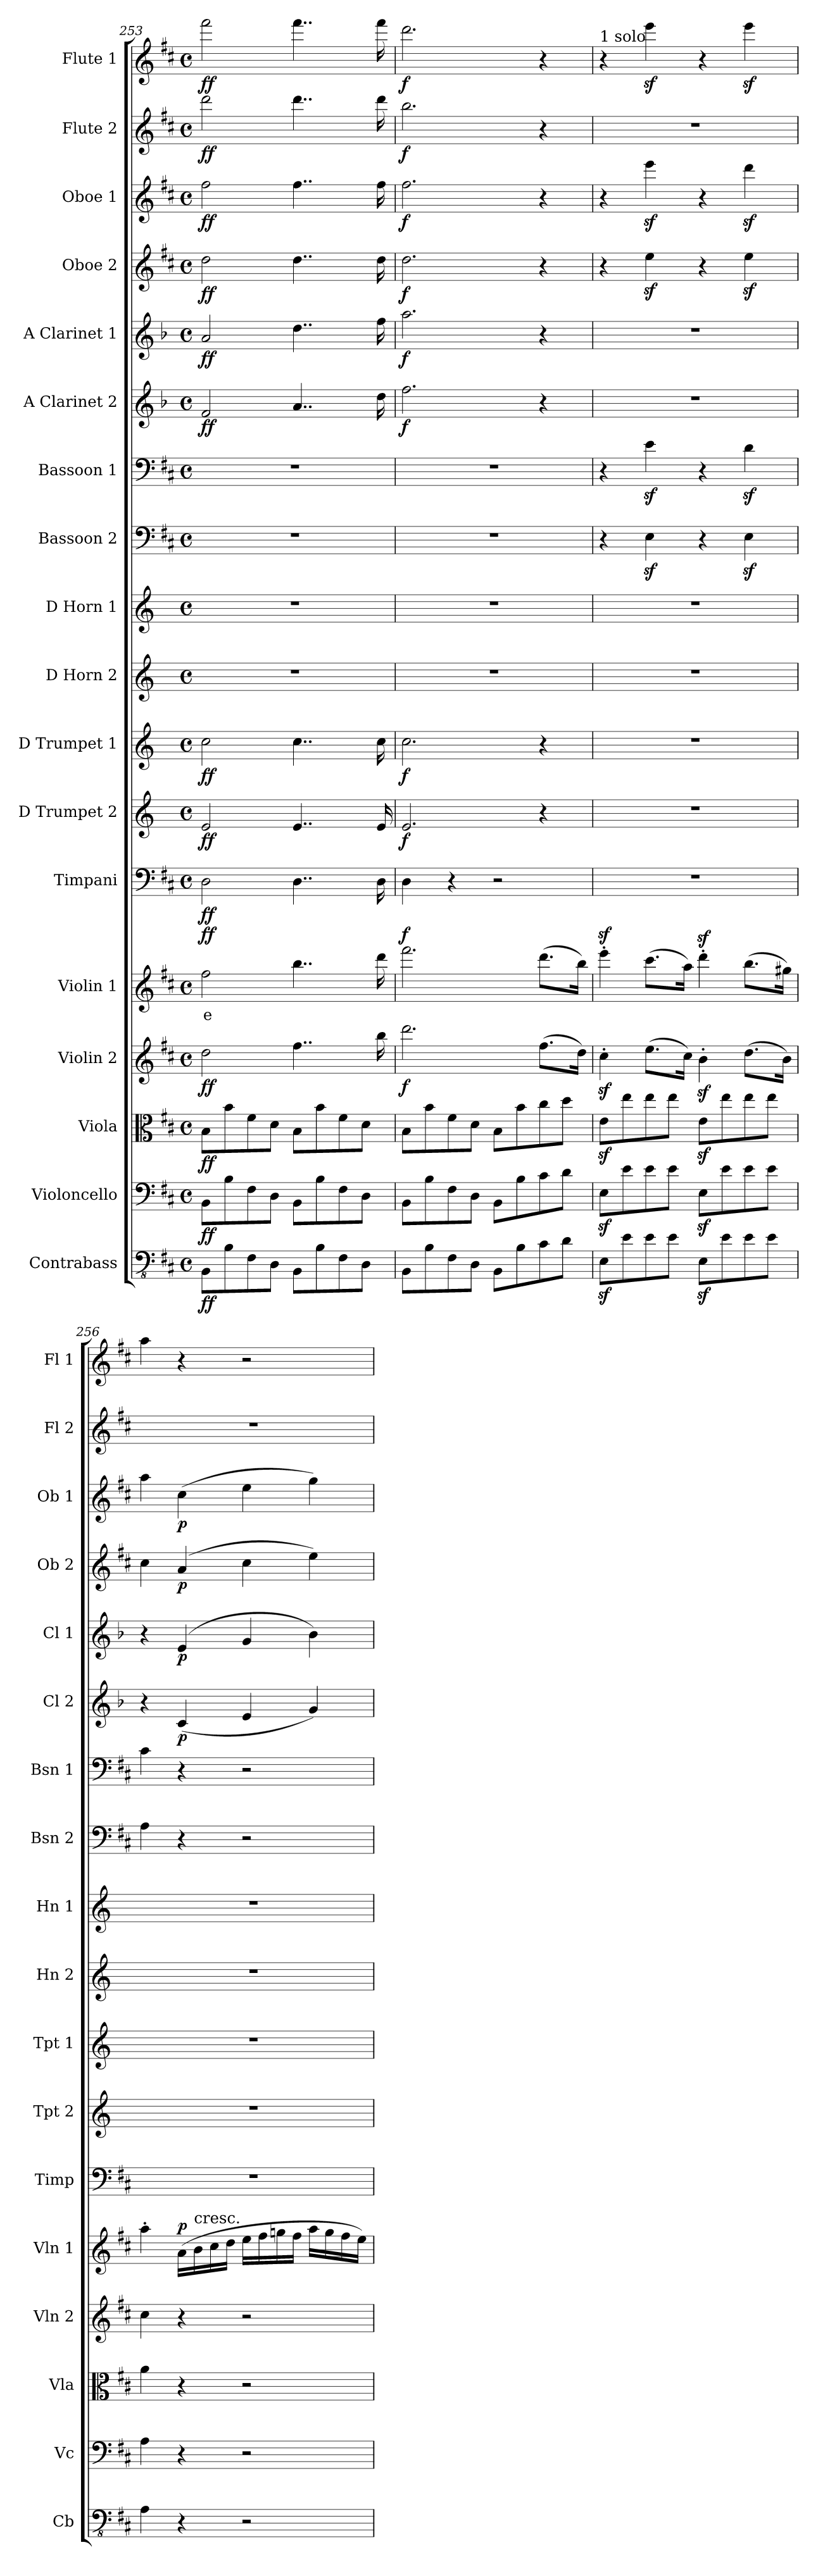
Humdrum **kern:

**kern	**dynam	**kern	**dynam	**kern	**dynam	**kern	**dynam	**kern	**text	**dynam	**kern	**dynam	**kern	**dynam	**kern	**dynam	**kern	**kern	**kern	**kern	**kern	**dynam	**kern	**dynam	**kern	**dynam	**kern	**dynam	**kern	**dynam	**kern	**dynam
*part18	*part18	*part17	*part17	*part16	*part16	*part15	*part15	*part14	*part14	*part14	*part13	*part13	*part12	*part12	*part11	*part11	*part10	*part9	*part8	*part7	*part6	*part6	*part5	*part5	*part4	*part4	*part3	*part3	*part2	*part2	*part1	*part1
*staff18	*staff18	*staff17	*staff17	*staff16	*staff16	*staff15	*staff15	*staff14	*staff14	*staff14	*staff13	*staff13	*staff12	*staff12	*staff11	*staff11	*staff10	*staff9	*staff8	*staff7	*staff6	*staff6	*staff5	*staff5	*staff4	*staff4	*staff3	*staff3	*staff2	*staff2	*staff1	*staff1
*I"Contrabass	*	*I"Violoncello	*	*I"Viola	*	*I"Violin 2	*	*I"Violin 1	*	*	*I"Timpani	*	*I"D Trumpet 2	*	*I"D Trumpet 1	*	*I"D Horn 2	*I"D Horn 1	*I"Bassoon 2	*I"Bassoon 1	*I"A Clarinet 2	*	*I"A Clarinet 1	*	*I"Oboe 2	*	*I"Oboe 1	*	*I"Flute 2	*	*I"Flute 1	*
*I'Cb	*	*I'Vc	*	*I'Vla	*	*I'Vln 2	*	*I'Vln 1	*	*	*I'Timp	*	*I'Tpt 2	*	*I'Tpt 1	*	*I'Hn 2	*I'Hn 1	*I'Bsn 2	*I'Bsn 1	*I'Cl 2	*	*I'Cl 1	*	*I'Ob 2	*	*I'Ob 1	*	*I'Fl 2	*	*I'Fl 1	*
*clefFv4	*	*clefF4	*	*clefC3	*	*clefG2	*	*clefG2	*	*	*clefF4	*	*clefG2	*	*clefG2	*	*clefG2	*clefG2	*clefF4	*clefF4	*clefG2	*	*clefG2	*	*clefG2	*	*clefG2	*	*clefG2	*	*clefG2	*
*	*	*	*	*	*	*	*	*	*	*	*	*	*ITrd-1c-2	*	*ITrd-1c-2	*	*ITrd6c10	*ITrd6c10	*	*	*ITrd2c3	*	*ITrd2c3	*	*	*	*	*	*	*	*	*
*k[f#c#]	*	*k[f#c#]	*	*k[f#c#]	*	*k[f#c#]	*	*k[f#c#]	*	*	*k[f#c#]	*	*k[f#c#]	*	*k[f#c#]	*	*k[f#c#]	*k[f#c#]	*k[f#c#]	*k[f#c#]	*k[f#c#]	*	*k[f#c#]	*	*k[f#c#]	*	*k[f#c#]	*	*k[f#c#]	*	*k[f#c#]	*
*M4/4	*	*M4/4	*	*M4/4	*	*M4/4	*	*M4/4	*	*	*M4/4	*	*M4/4	*	*M4/4	*	*M4/4	*M4/4	*M4/4	*M4/4	*M4/4	*	*M4/4	*	*M4/4	*	*M4/4	*	*M4/4	*	*M4/4	*
*met(c)	*	*met(c)	*	*met(c)	*	*met(c)	*	*met(c)	*	*	*met(c)	*	*met(c)	*	*met(c)	*	*met(c)	*met(c)	*met(c)	*met(c)	*met(c)	*	*met(c)	*	*met(c)	*	*met(c)	*	*met(c)	*	*met(c)	*
=253	=253	=253	=253	=253	=253	=253	=253	=253	=253	=253	=253	=253	=253	=253	=253	=253	=253	=253	=253	=253	=253	=253	=253	=253	=253	=253	=253	=253	=253	=253	=253	=253
!	!LO:DY:b	!	!LO:DY:b	!	!LO:DY:b	!	!LO:DY:b	!	!LO:LY:b:color=#FF0000	!LO:DY:b	!	!LO:DY:b	!	!LO:DY:b	!	!LO:DY:b	!	!	!	!	!	!LO:DY:b	!	!LO:DY:b	!	!LO:DY:b	!	!LO:DY:b	!	!LO:DY:b	!	!LO:DY:b
8BBB\L	ff	8BB\L	ff	8B\L	ff	2dd\	ff	2ff#\	e	ff	2D\	ff	2f#/	ff	2dd\	ff	1r	1r	1r	1r	2d/	ff	2f#/	ff	2dd\	ff	2ff#\	ff	2ddd\	ff	2fff#\	ff
8BB\	.	8B\	.	8b\	.	.	.	.	.	.	.	.	.	.	.	.	.	.	.	.	.	.	.	.	.	.	.	.	.	.	.	.
8FF#\	.	8F#\	.	8f#\	.	.	.	.	.	.	.	.	.	.	.	.	.	.	.	.	.	.	.	.	.	.	.	.	.	.	.	.
8DD\J	.	8D\J	.	8d\J	.	.	.	.	.	.	.	.	.	.	.	.	.	.	.	.	.	.	.	.	.	.	.	.	.	.	.	.
8BBB\L	.	8BB\L	.	8B\L	.	4..ff#\	.	4..bb\	.	.	4..D\	.	4..f#/	.	4..dd\	.	.	.	.	.	4..f#/	.	4..b\	.	4..dd\	.	4..ff#\	.	4..ddd\	.	4..fff#\	.
8BB\	.	8B\	.	8b\	.	.	.	.	.	.	.	.	.	.	.	.	.	.	.	.	.	.	.	.	.	.	.	.	.	.	.	.
8FF#\	.	8F#\	.	8f#\	.	.	.	.	.	.	.	.	.	.	.	.	.	.	.	.	.	.	.	.	.	.	.	.	.	.	.	.
8DD\J	.	8D\J	.	8d\J	.	.	.	.	.	.	.	.	.	.	.	.	.	.	.	.	.	.	.	.	.	.	.	.	.	.	.	.
.	.	.	.	.	.	16bb\	.	16ddd\	.	.	16D\	.	16f#/	.	16dd\	.	.	.	.	.	16b\	.	16dd\	.	16dd\	.	16ff#\	.	16ddd\	.	16fff#\	.
=254	=254	=254	=254	=254	=254	=254	=254	=254	=254	=254	=254	=254	=254	=254	=254	=254	=254	=254	=254	=254	=254	=254	=254	=254	=254	=254	=254	=254	=254	=254	=254	=254
!	!	!	!	!	!	!	!LO:DY:b	!	!	!LO:DY:b	!	!	!	!LO:DY:b	!	!LO:DY:b	!	!	!	!	!	!LO:DY:b	!	!LO:DY:b	!	!LO:DY:b	!	!LO:DY:b	!	!LO:DY:b	!	!LO:DY:b
8BBB\L	.	8BB\L	.	8B\L	.	2.ddd\	f	2.fff#\	.	f	4D\	.	2.f#/	f	2.dd\	f	1r	1r	1r	1r	2.dd\	f	2.ff#\	f	2.dd\	f	2.ff#\	f	2.bb\	f	2.ddd\	f
8BB\	.	8B\	.	8b\	.	.	.	.	.	.	.	.	.	.	.	.	.	.	.	.	.	.	.	.	.	.	.	.	.	.	.	.
8FF#\	.	8F#\	.	8f#\	.	.	.	.	.	.	4r	.	.	.	.	.	.	.	.	.	.	.	.	.	.	.	.	.	.	.	.	.
8DD\J	.	8D\J	.	8d\J	.	.	.	.	.	.	.	.	.	.	.	.	.	.	.	.	.	.	.	.	.	.	.	.	.	.	.	.
8BBB\L	.	8BB\L	.	8B\L	.	.	.	.	.	.	2r	.	.	.	.	.	.	.	.	.	.	.	.	.	.	.	.	.	.	.	.	.
8BB\	.	8B\	.	8b\	.	.	.	.	.	.	.	.	.	.	.	.	.	.	.	.	.	.	.	.	.	.	.	.	.	.	.	.
8C#\	.	8c#\	.	8cc#\	.	(8.ff#\L	.	(8.ddd\L	.	.	.	.	4r	.	4r	.	.	.	.	.	4r	.	4r	.	4r	.	4r	.	4r	.	4r	.
8D\J	.	8d\J	.	8dd\J	.	.	.	.	.	.	.	.	.	.	.	.	.	.	.	.	.	.	.	.	.	.	.	.	.	.	.	.
.	.	.	.	.	.	16dd\Jk)	.	16bb\Jk)	.	.	.	.	.	.	.	.	.	.	.	.	.	.	.	.	.	.	.	.	.	.	.	.
=255	=255	=255	=255	=255	=255	=255	=255	=255	=255	=255	=255	=255	=255	=255	=255	=255	=255	=255	=255	=255	=255	=255	=255	=255	=255	=255	=255	=255	=255	=255	=255	=255
!	!	!	!	!	!	!	!	!	!	!	!	!	!	!	!	!	!	!	!	!	!	!	!	!	!	!	!	!	!	!	!LO:TX:a:t=1 solo	!
8EEz<\L	.	8Ez<\L	.	8ez<\L	.	4cc#z<'\	.	4eeez<'\	.	.	1r	.	1r	.	1r	.	1r	1r	4r	4r	1r	.	1r	.	4r	.	4r	.	1r	.	4r	.
8E\	.	8e\	.	8ee\	.	.	.	.	.	.	.	.	.	.	.	.	.	.	.	.	.	.	.	.	.	.	.	.	.	.	.	.
8E\	.	8e\	.	8ee\	.	(8.ee\L	.	(8.ccc#\L	.	.	.	.	.	.	.	.	.	.	4Ez<\	4ez<\	.	.	.	.	4eez<\	.	4eeez<\	.	.	.	4eeez<\	.
8E\J	.	8e\J	.	8ee\J	.	.	.	.	.	.	.	.	.	.	.	.	.	.	.	.	.	.	.	.	.	.	.	.	.	.	.	.
.	.	.	.	.	.	16cc#\Jk)	.	16aa\Jk)	.	.	.	.	.	.	.	.	.	.	.	.	.	.	.	.	.	.	.	.	.	.	.	.
8EEz<\L	.	8Ez<\L	.	8ez<\L	.	4bz<'\	.	4dddz<'\	.	.	.	.	.	.	.	.	.	.	4r	4r	.	.	.	.	4r	.	4r	.	.	.	4r	.
8E\	.	8e\	.	8ee\	.	.	.	.	.	.	.	.	.	.	.	.	.	.	.	.	.	.	.	.	.	.	.	.	.	.	.	.
8E\	.	8e\	.	8ee\	.	(8.dd\L	.	(8.bb\L	.	.	.	.	.	.	.	.	.	.	4Ez<\	4dz<\	.	.	.	.	4eez<\	.	4dddz<\	.	.	.	4eeez<\	.
8E\J	.	8e\J	.	8ee\J	.	.	.	.	.	.	.	.	.	.	.	.	.	.	.	.	.	.	.	.	.	.	.	.	.	.	.	.
.	.	.	.	.	.	16b\Jk)	.	16gg#X\Jk)	.	.	.	.	.	.	.	.	.	.	.	.	.	.	.	.	.	.	.	.	.	.	.	.
=256	=256	=256	=256	=256	=256	=256	=256	=256	=256	=256	=256	=256	=256	=256	=256	=256	=256	=256	=256	=256	=256	=256	=256	=256	=256	=256	=256	=256	=256	=256	=256	=256
4AA\	.	4A\	.	4a\	.	4cc#\	.	4aa'\	.	.	1r	.	1r	.	1r	.	1r	1r	4A\	4c#\	4r	.	4r	.	4cc#\	.	4aa\	.	1r	.	4aa\	.
!	!	!	!	!	!	!	!	!	!	!LO:DY:b	!	!	!	!	!	!	!	!	!	!	!	!LO:DY:b	!	!LO:DY:b	!	!LO:DY:b	!	!LO:DY:b	!	!	!	!
4r	.	4r	.	4r	.	4r	.	(16a\LL	.	p	.	.	.	.	.	.	.	.	4r	4r	(4A/	p	(4c#/	p	(4a/	p	(4cc#\	p	.	.	4r	.
!	!	!	!	!	!	!	!	!LO:TX:a:t=cresc.	!	!	!	!	!	!	!	!	!	!	!	!	!	!	!	!	!	!	!	!	!	!	!	!
.	.	.	.	.	.	.	.	16b\	.	.	.	.	.	.	.	.	.	.	.	.	.	.	.	.	.	.	.	.	.	.	.	.
.	.	.	.	.	.	.	.	16cc#\	.	.	.	.	.	.	.	.	.	.	.	.	.	.	.	.	.	.	.	.	.	.	.	.
.	.	.	.	.	.	.	.	16dd\JJ	.	.	.	.	.	.	.	.	.	.	.	.	.	.	.	.	.	.	.	.	.	.	.	.
2r	.	2r	.	2r	.	2r	.	16ee\LL	.	.	.	.	.	.	.	.	.	.	2r	2r	4c#/	.	4e/	.	4cc#\	.	4ee\	.	.	.	2r	.
.	.	.	.	.	.	.	.	16ff#\	.	.	.	.	.	.	.	.	.	.	.	.	.	.	.	.	.	.	.	.	.	.	.	.
.	.	.	.	.	.	.	.	16ggn\	.	.	.	.	.	.	.	.	.	.	.	.	.	.	.	.	.	.	.	.	.	.	.	.
.	.	.	.	.	.	.	.	16ff#\JJ	.	.	.	.	.	.	.	.	.	.	.	.	.	.	.	.	.	.	.	.	.	.	.	.
.	.	.	.	.	.	.	.	16aa\LL	.	.	.	.	.	.	.	.	.	.	.	.	4e/)	.	4g\)	.	4ee\)	.	4gg\)	.	.	.	.	.
.	.	.	.	.	.	.	.	16gg\	.	.	.	.	.	.	.	.	.	.	.	.	.	.	.	.	.	.	.	.	.	.	.	.
.	.	.	.	.	.	.	.	16ff#\	.	.	.	.	.	.	.	.	.	.	.	.	.	.	.	.	.	.	.	.	.	.	.	.
.	.	.	.	.	.	.	.	16ee\JJ)	.	.	.	.	.	.	.	.	.	.	.	.	.	.	.	.	.	.	.	.	.	.	.	.
=	=	=	=	=	=	=	=	=	=	=	=	=	=	=	=	=	=	=	=	=	=	=	=	=	=	=	=	=	=	=	=	=
*-	*-	*-	*-	*-	*-	*-	*-	*-	*-	*-	*-	*-	*-	*-	*-	*-	*-	*-	*-	*-	*-	*-	*-	*-	*-	*-	*-	*-	*-	*-	*-	*-
